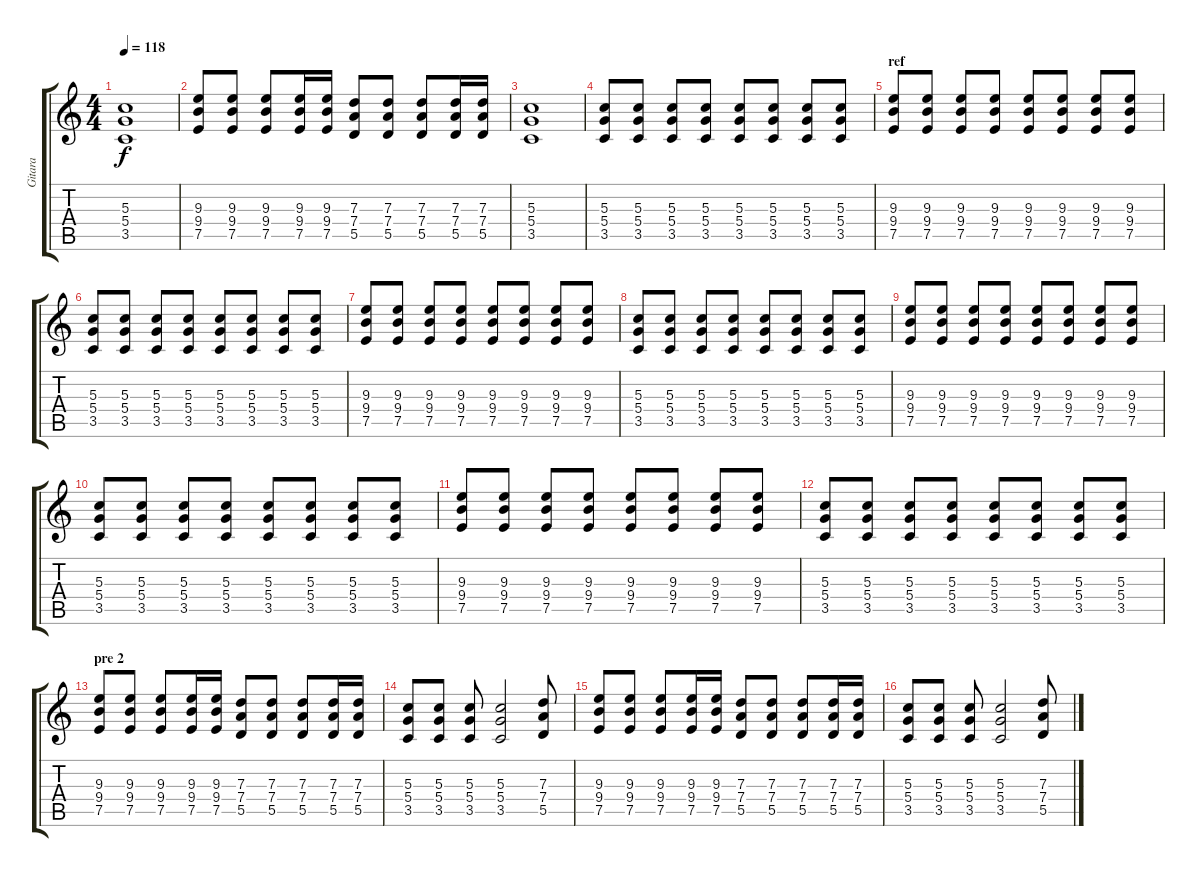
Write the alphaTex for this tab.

\track ("Gitara " "Gitara ") {instrument overdrivenguitar}
\staff {score tabs}
\tuning (E4 B3 G3 D3 A2 E2) {hide}
\ts (4 4)
\tempo 118
\clef g2
\ks c
(5.3 5.4 3.5).1{dy f} |
(9.3 9.4 7.5).8{volume 10} (9.3 9.4 7.5).8 (9.3 9.4 7.5).8 (9.3 9.4 7.5).16 (9.3 9.4 7.5).16 (7.3 7.4 5.5).8 (7.3 7.4 5.5).8 (7.3 7.4 5.5).8 (7.3 7.4 5.5).16 (7.3 7.4 5.5).16 |
(5.3 5.4 3.5).1 |
(5.3 5.4 3.5).8 (5.3 5.4 3.5).8 (5.3 5.4 3.5).8 (5.3 5.4 3.5).8 (5.3 5.4 3.5).8 (5.3 5.4 3.5).8 (5.3 5.4 3.5).8 (5.3 5.4 3.5).8 |
\section ("" "ref")
(9.3 9.4 7.5).8 (9.3 9.4 7.5).8 (9.3 9.4 7.5).8 (9.3 9.4 7.5).8 (9.3 9.4 7.5).8 (9.3 9.4 7.5).8 (9.3 9.4 7.5).8 (9.3 9.4 7.5).8 |
(5.3 5.4 3.5).8 (5.3 5.4 3.5).8 (5.3 5.4 3.5).8 (5.3 5.4 3.5).8 (5.3 5.4 3.5).8 (5.3 5.4 3.5).8 (5.3 5.4 3.5).8 (5.3 5.4 3.5).8 |
(9.3 9.4 7.5).8 (9.3 9.4 7.5).8 (9.3 9.4 7.5).8 (9.3 9.4 7.5).8 (9.3 9.4 7.5).8 (9.3 9.4 7.5).8 (9.3 9.4 7.5).8 (9.3 9.4 7.5).8 |
(5.3 5.4 3.5).8 (5.3 5.4 3.5).8 (5.3 5.4 3.5).8 (5.3 5.4 3.5).8 (5.3 5.4 3.5).8 (5.3 5.4 3.5).8 (5.3 5.4 3.5).8 (5.3 5.4 3.5).8 |
(9.3 9.4 7.5).8 (9.3 9.4 7.5).8 (9.3 9.4 7.5).8 (9.3 9.4 7.5).8 (9.3 9.4 7.5).8 (9.3 9.4 7.5).8 (9.3 9.4 7.5).8 (9.3 9.4 7.5).8 |
(5.3 5.4 3.5).8 (5.3 5.4 3.5).8 (5.3 5.4 3.5).8 (5.3 5.4 3.5).8 (5.3 5.4 3.5).8 (5.3 5.4 3.5).8 (5.3 5.4 3.5).8 (5.3 5.4 3.5).8 |
(9.3 9.4 7.5).8 (9.3 9.4 7.5).8 (9.3 9.4 7.5).8 (9.3 9.4 7.5).8 (9.3 9.4 7.5).8 (9.3 9.4 7.5).8 (9.3 9.4 7.5).8 (9.3 9.4 7.5).8 |
(5.3 5.4 3.5).8 (5.3 5.4 3.5).8 (5.3 5.4 3.5).8 (5.3 5.4 3.5).8 (5.3 5.4 3.5).8 (5.3 5.4 3.5).8 (5.3 5.4 3.5).8 (5.3 5.4 3.5).8 |
\section ("" "pre 2")
(9.3 9.4 7.5).8 (9.3 9.4 7.5).8 (9.3 9.4 7.5).8 (9.3 9.4 7.5).16 (9.3 9.4 7.5).16 (7.3 7.4 5.5).8 (7.3 7.4 5.5).8 (7.3 7.4 5.5).8 (7.3 7.4 5.5).16 (7.3 7.4 5.5).16 |
(5.3 5.4 3.5).8 (5.3 5.4 3.5).8 (5.3 5.4 3.5).8 (5.3 5.4 3.5).2 (7.3 7.4 5.5).8 |
(9.3 9.4 7.5).8 (9.3 9.4 7.5).8 (9.3 9.4 7.5).8 (9.3 9.4 7.5).16 (9.3 9.4 7.5).16 (7.3 7.4 5.5).8 (7.3 7.4 5.5).8 (7.3 7.4 5.5).8 (7.3 7.4 5.5).16 (7.3 7.4 5.5).16 |
(5.3 5.4 3.5).8 (5.3 5.4 3.5).8 (5.3 5.4 3.5).8 (5.3 5.4 3.5).2 (7.3 7.4 5.5).8
